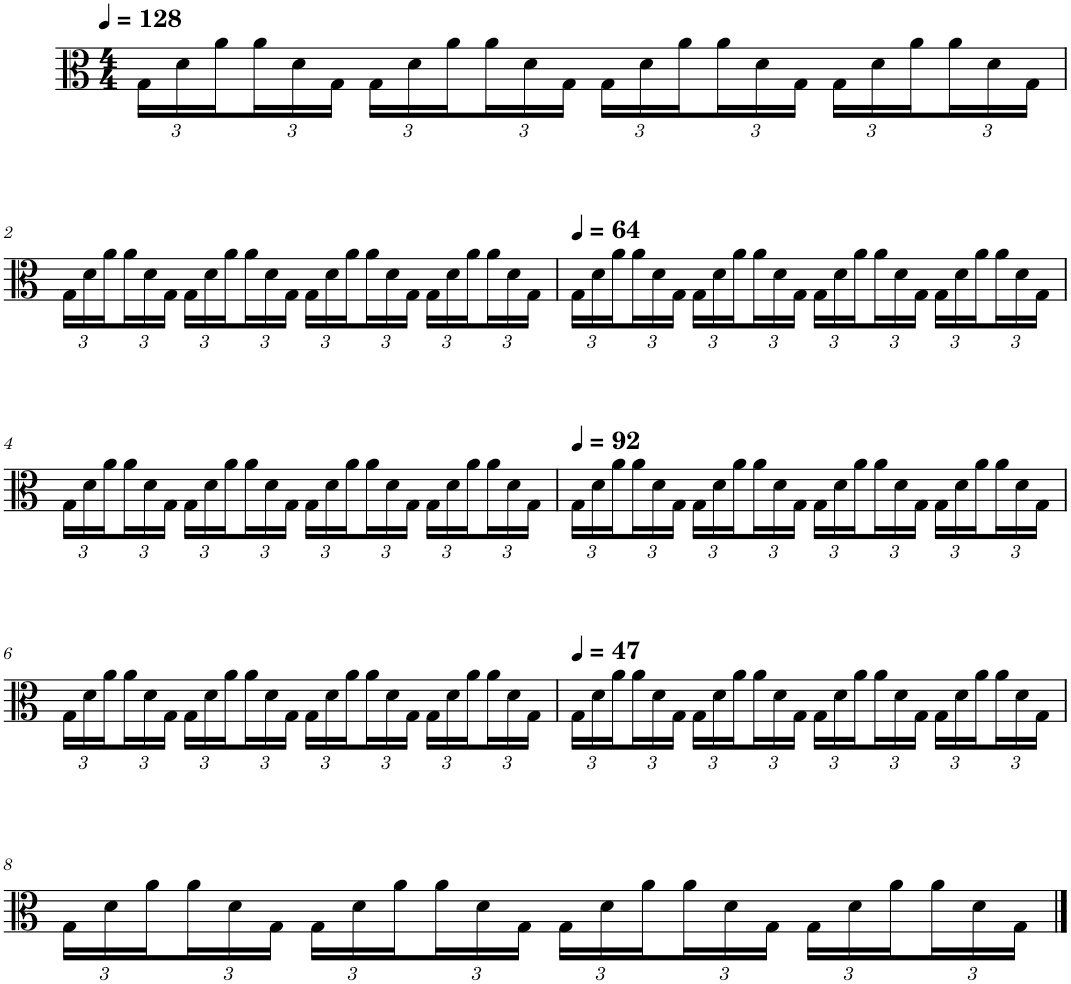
**kern
*part1
*staff1
*I"Viola
*I'Vla.
*clefC3
*k[]
*M4/4
*MM128
*Xbrackettup
=1
24G\LL
24d\
24a\
24a\
24d\
24G\JJ
24G\LL
24d\
24a\
24a\
24d\
24G\JJ
24G\LL
24d\
24a\
24a\
24d\
24G\JJ
24G\LL
24d\
24a\
24a\
24d\
24G\JJ
!!LO:LB:g=z
=2
24G\LL
24d\
24a\
24a\
24d\
24G\JJ
24G\LL
24d\
24a\
24a\
24d\
24G\JJ
24G\LL
24d\
24a\
24a\
24d\
24G\JJ
24G\LL
24d\
24a\
24a\
24d\
24G\JJ
=3
*MM64
24G\LL
24d\
24a\
24a\
24d\
24G\JJ
24G\LL
24d\
24a\
24a\
24d\
24G\JJ
24G\LL
24d\
24a\
24a\
24d\
24G\JJ
24G\LL
24d\
24a\
24a\
24d\
24G\JJ
!!LO:LB:g=z
=4
24G\LL
24d\
24a\
24a\
24d\
24G\JJ
24G\LL
24d\
24a\
24a\
24d\
24G\JJ
24G\LL
24d\
24a\
24a\
24d\
24G\JJ
24G\LL
24d\
24a\
24a\
24d\
24G\JJ
=5
*MM92
24G\LL
24d\
24a\
24a\
24d\
24G\JJ
24G\LL
24d\
24a\
24a\
24d\
24G\JJ
24G\LL
24d\
24a\
24a\
24d\
24G\JJ
24G\LL
24d\
24a\
24a\
24d\
24G\JJ
!!LO:LB:g=z
=6
24G\LL
24d\
24a\
24a\
24d\
24G\JJ
24G\LL
24d\
24a\
24a\
24d\
24G\JJ
24G\LL
24d\
24a\
24a\
24d\
24G\JJ
24G\LL
24d\
24a\
24a\
24d\
24G\JJ
=7
*MM47
24G\LL
24d\
24a\
24a\
24d\
24G\JJ
24G\LL
24d\
24a\
24a\
24d\
24G\JJ
24G\LL
24d\
24a\
24a\
24d\
24G\JJ
24G\LL
24d\
24a\
24a\
24d\
24G\JJ
!!LO:LB:g=z
=8
24G\LL
24d\
24a\
24a\
24d\
24G\JJ
24G\LL
24d\
24a\
24a\
24d\
24G\JJ
24G\LL
24d\
24a\
24a\
24d\
24G\JJ
24G\LL
24d\
24a\
24a\
24d\
24G\JJ
==
*-
